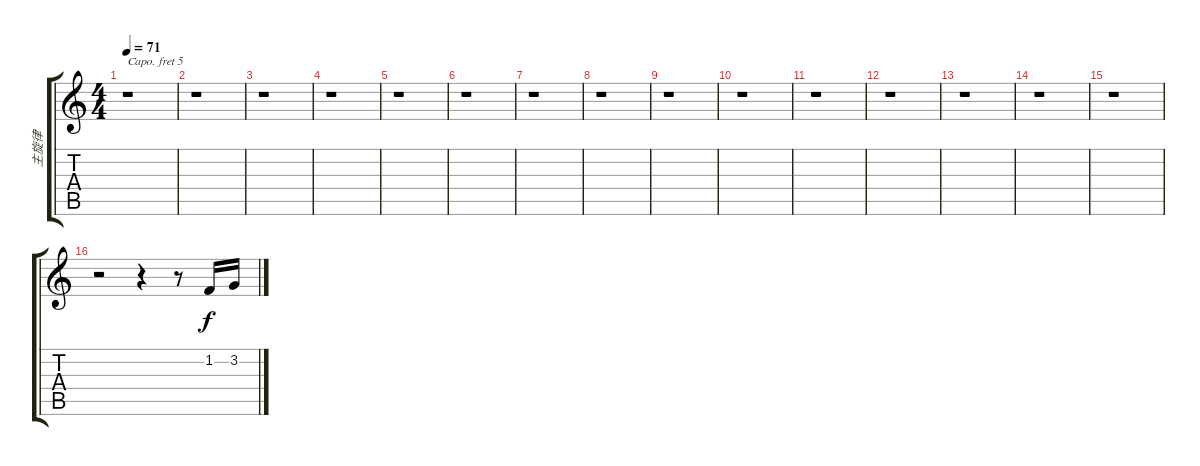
\track ("主旋律" "主旋律") {instrument tenorsax}
\staff {score tabs}
\capo 5
\tuning (E4 B3 G3 D3 A2 E2) {hide}
\ts (4 4)
\tempo 71
\clef g2
\ks c
r.1{dy f instrument tenorsax} |
r.1 |
r.1 |
r.1 |
r.1 |
r.1 |
r.1 |
r.1 |
r.1 |
r.1 |
r.1 |
r.1 |
r.1 |
r.1 |
r.1 |
r.2 r.4 r.8 1.2.16 3.2.16
